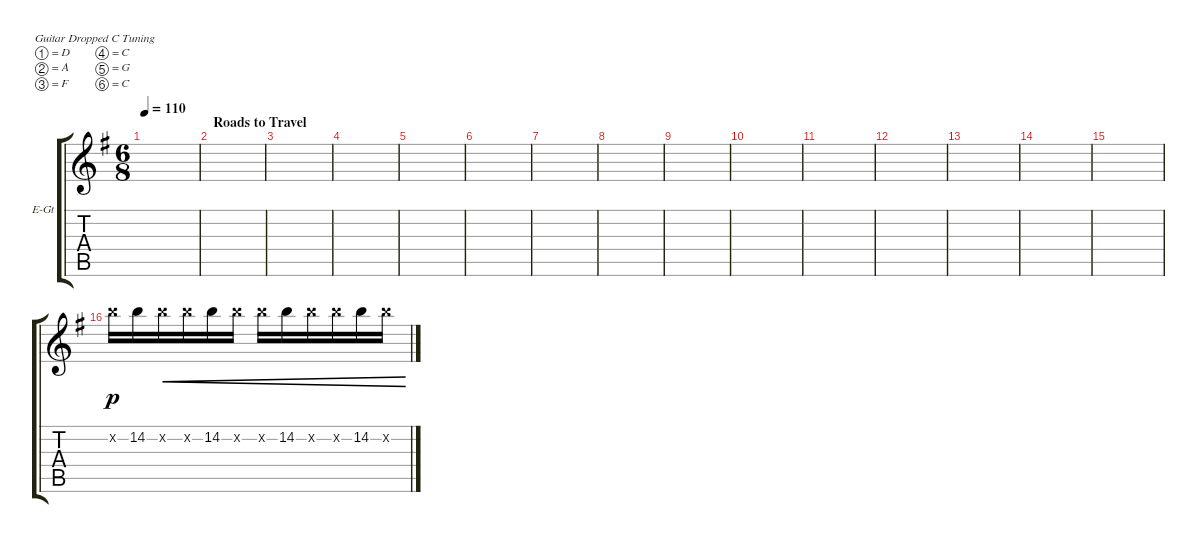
\bracketExtendMode groupsimilarinstruments
\firstSystemTrackNameOrientation horizontal
\otherSystemsTrackNameOrientation horizontal
\track ("Lead Overdub" "E-Gt") {instrument distortionguitar}
\staff {score tabs}
\tuning (D4 A3 F3 C3 G2 C2)
\ts (6 8)
\tempo 110
\clef g2
\ks eminor
|
\section ("" "Roads to Travel")
|
|
|
|
|
|
|
|
|
|
|
|
|
|
14.2{x}.16{dy p} 14.2.16 14.2{x}.16{cre} 14.2{x}.16{cre} 14.2.16{cre} 14.2{x}.16{cre} 14.2{x}.16{cre} 14.2.16{cre} 14.2{x}.16{cre} 14.2{x}.16{cre} 14.2.16{cre} 14.2{x}.16{cre}
